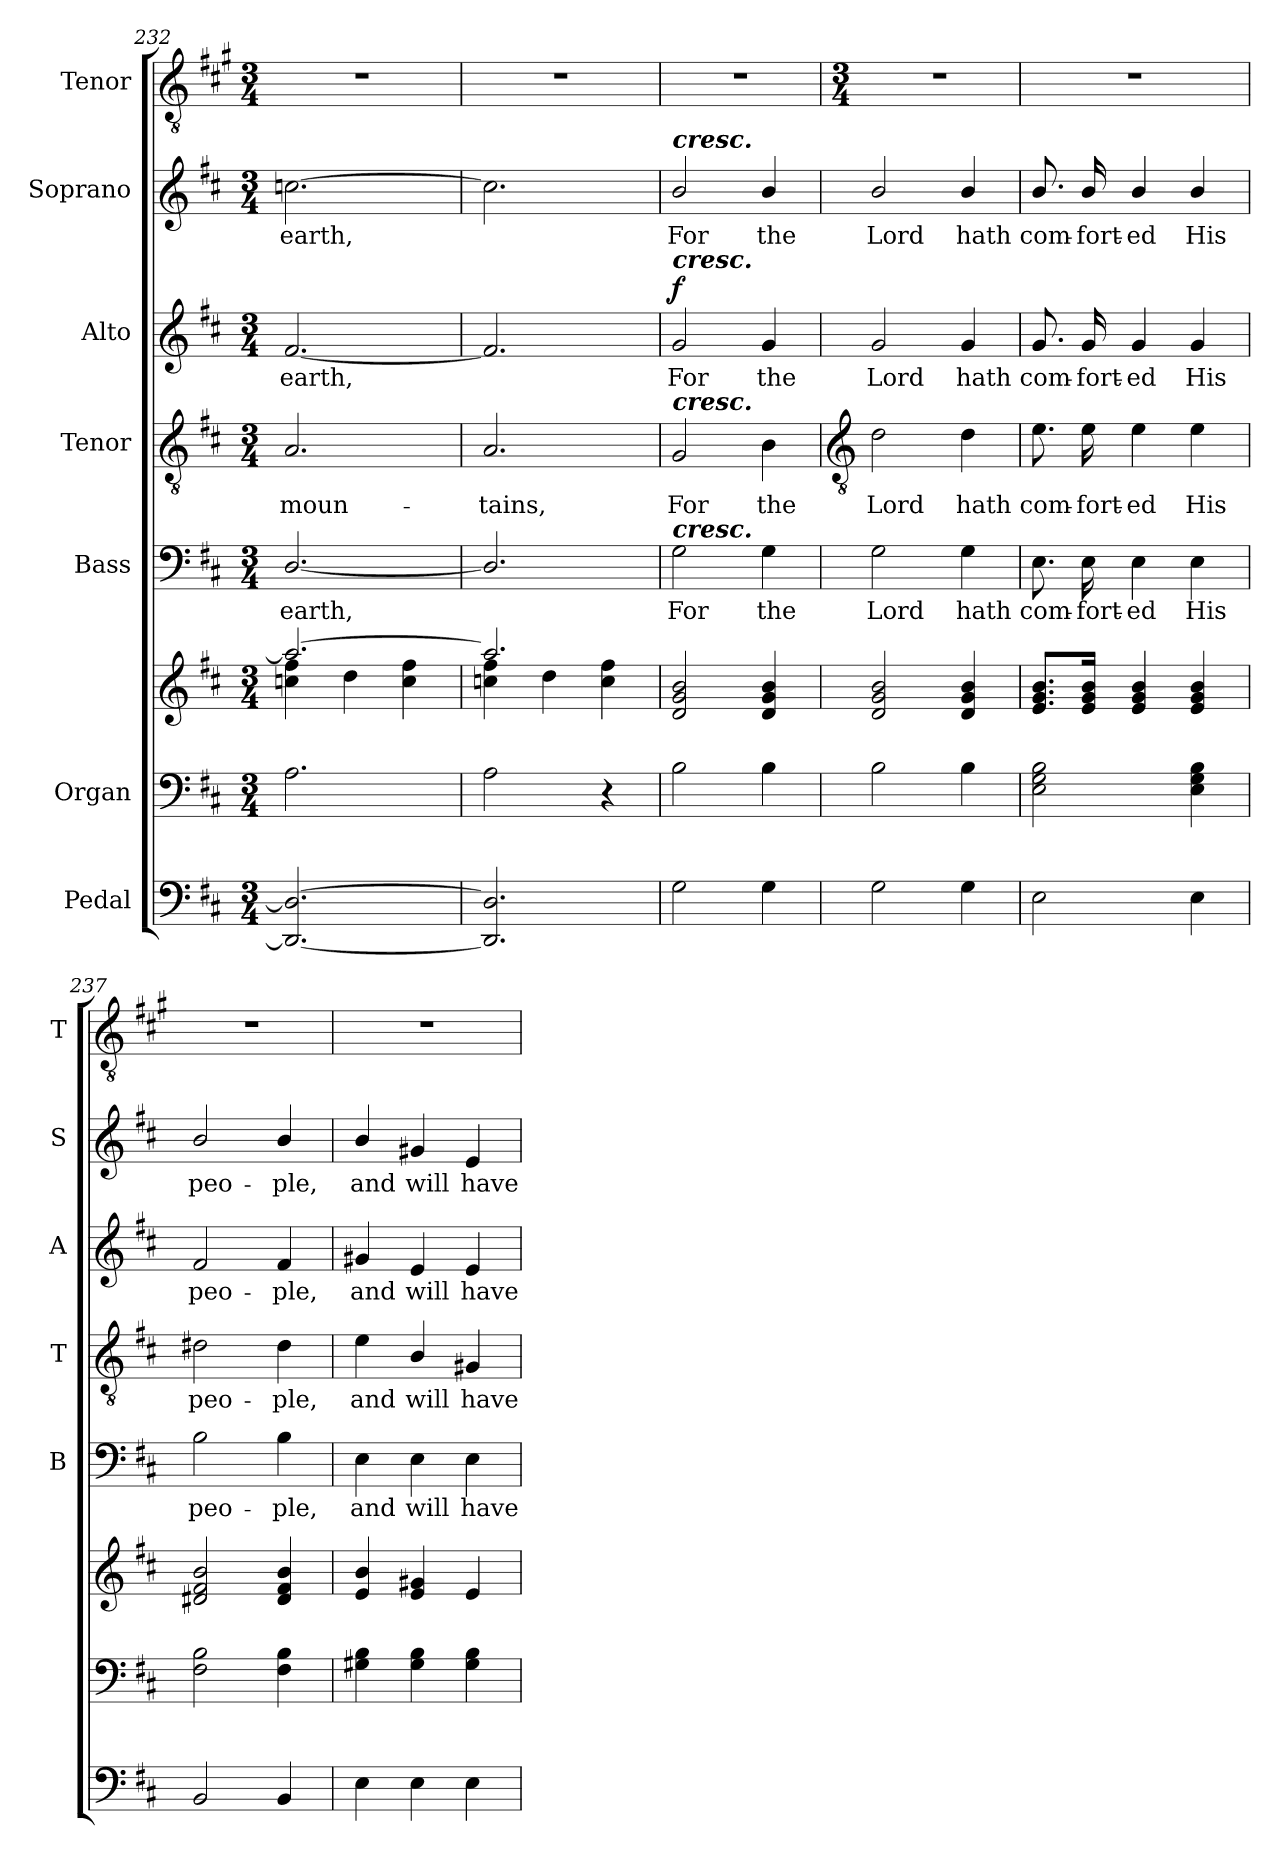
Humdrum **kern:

**kern	**kern	**kern	**kern	**text	**kern	**text	**kern	**text	**dynam	**kern	**text	**kern
*part7	*part6	*part6	*part5	*part5	*part4	*part4	*part3	*part3	*part3	*part2	*part2	*part1
*staff8	*staff7	*staff6	*staff5	*staff5	*staff4	*staff4	*staff3	*staff3	*staff3	*staff2	*staff2	*staff1
*I"Pedal	*I"Organ	*	*I"Bass	*	*I"Tenor	*	*I"Alto	*	*	*I"Soprano	*	*I"Tenor
*	*	*	*I'B	*	*I'T	*	*I'A	*	*	*I'S	*	*I'T
*clefF4	*clefF4	*clefG2	*clefF4	*	*clefGv2	*	*clefG2	*	*	*clefG2	*	*clefGv2
*k[f#c#]	*k[f#c#]	*k[f#c#]	*k[f#c#]	*	*k[f#c#]	*	*k[f#c#]	*	*	*k[f#c#]	*	*k[f#c#g#]
*D:	*D:	*D:	*D:	*	*D:	*	*D:	*	*	*D:	*	*A:
*M3/4	*M3/4	*M3/4	*M3/4	*	*M3/4	*	*M3/4	*	*	*M3/4	*	*M3/4
=232	=232	=232	=232	=232	=232	=232	=232	=232	=232	=232	=232	=232
*	*	*^	*	*	*	*	*	*	*	*	*	*
!	!	!	!	!	!LO:LY:b	!	!LO:LY:b	!	!LO:LY:b	!	!	!LO:LY:b	!
2.DD_ 2.D_	2.A	2.aa/_	4ccn\ 4ff#\	[2.D/	earth,	2.A	moun-	[2.f#	earth,	.	[2.ccn	earth,	2.r
.	.	.	4dd\	.	.	.	.	.	.	.	.	.	.
.	.	.	4cc\ 4ff#\	.	.	.	.	.	.	.	.	.	.
=233	=233	=233	=233	=233	=233	=233	=233	=233	=233	=233	=233	=233	=233
!	!	!	!	!	!	!	!LO:LY:b	!	!	!	!	!	!
2.DD] 2.D]	2A	2.aa/]	4ccn\ 4ff#\	2.D/]	.	2.A	-tains,	2.f#]	.	.	2.cc]	.	2.r
.	.	.	4dd\	.	.	.	.	.	.	.	.	.	.
.	4r	.	4cc\ 4ff#\	.	.	.	.	.	.	.	.	.	.
=234	=234	=234	=234	=234	=234	=234	=234	=234	=234	=234	=234	=234	=234
!	!	!	!	!	!	!	!	!	!	!	!LO:TX:a:Bi:t=cresc.	!	!
!	!	!	!	!	!	!	!	!LO:TX:a:Bi:t=cresc.	!	!	!	!	!
!	!	!	!	!	!	!LO:TX:a:Bi:t=cresc.	!	!	!	!	!	!	!
!	!	!	!	!LO:TX:a:Bi:t=cresc.	!	!	!	!	!	!	!	!	!
!	!	!	!LO:N:vis=1	!	!LO:LY:b	!	!LO:LY:b	!	!LO:LY:b	!LO:DY:b	!	!LO:LY:b	!
2G	2B	2d/ 2g/ 2b/	2.ryy	2G	For	2G	For	2g	For	f	2b/	For	2.r
!	!	!	!	!	!LO:LY:b	!	!LO:LY:b	!	!LO:LY:b	!	!	!LO:LY:b	!
4G	4B	4d/ 4g/ 4b/	.	4G	the	4B	the	4g	the	.	4b/	the	.
!!LO:LB:g=z
=235	=235	=235	=235	=235	=235	=235	=235	=235	=235	=235	=235	=235	=235
*	*	*	*	*	*	*clefGv2	*	*	*	*	*	*	*
*	*	*	*	*	*	*	*	*	*	*	*	*	*M3/4
!	!	!	!LO:N:vis=1	!	!LO:LY:b	!	!LO:LY:b	!	!LO:LY:b	!	!	!LO:LY:b	!
2G	2B	2d/ 2g/ 2b/	2.ryy	2G	Lord	2d	Lord	2g	Lord	.	2b/	Lord	2.r
!	!	!	!	!	!LO:LY:b	!	!LO:LY:b	!	!LO:LY:b	!	!	!LO:LY:b	!
4G	4B	4d/ 4g/ 4b/	.	4G	hath	4d	hath	4g	hath	.	4b/	hath	.
=236	=236	=236	=236	=236	=236	=236	=236	=236	=236	=236	=236	=236	=236
!	!	!	!LO:N:vis=1	!	!LO:LY:b	!	!LO:LY:b	!	!LO:LY:b	!	!	!LO:LY:b	!
2E	2E 2G 2B	8.e/ 8.g/ 8.b/L	2.ryy	8.E	com-	8.e	com-	8.g	com-	.	8.b/	com-	2.r
!	!	!	!	!	!LO:LY:b	!	!LO:LY:b	!	!LO:LY:b	!	!	!LO:LY:b	!
.	.	16e/ 16g/ 16b/J	.	16E	-fort-	16e	-fort-	16g	-fort-	.	16b/	-fort-	.
!	!	!	!	!	!LO:LY:b	!	!LO:LY:b	!	!LO:LY:b	!	!	!LO:LY:b	!
.	.	4e/ 4g/ 4b/	.	4E	-ed	4e	-ed	4g	-ed	.	4b/	-ed	.
!	!	!	!	!	!LO:LY:b	!	!LO:LY:b	!	!LO:LY:b	!	!	!LO:LY:b	!
4E	4E 4G 4B	4e/ 4g/ 4b/	.	4E	His	4e	His	4g	His	.	4b/	His	.
=237	=237	=237	=237	=237	=237	=237	=237	=237	=237	=237	=237	=237	=237
!	!	!	!LO:N:vis=1	!	!LO:LY:b	!	!LO:LY:b	!	!LO:LY:b	!	!	!LO:LY:b	!
2BB	2F# 2B	2d#X/ 2f#/ 2b/	2.ryy	2B	peo-	2d#X	peo-	2f#	peo-	.	2b/	peo-	2.r
!	!	!	!	!	!LO:LY:b	!	!LO:LY:b	!	!LO:LY:b	!	!	!LO:LY:b	!
4BB	4F# 4B	4d#/ 4f#/ 4b/	.	4B	-ple,	4d#	-ple,	4f#	-ple,	.	4b/	-ple,	.
=238	=238	=238	=238	=238	=238	=238	=238	=238	=238	=238	=238	=238	=238
!	!	!	!LO:N:vis=1	!	!LO:LY:b	!	!LO:LY:b	!	!LO:LY:b	!	!	!LO:LY:b	!
4E	4G#X 4B	4e/ 4b/	2.ryy	4E	and	4e	and	4g#X	and	.	4b/	and	2.r
!	!	!	!	!	!LO:LY:b	!	!LO:LY:b	!	!LO:LY:b	!	!	!LO:LY:b	!
4E	4G# 4B	4e/ 4g#X/	.	4E	will	4B/	will	4e	will	.	4g#X	will	.
!	!	!	!	!	!LO:LY:b	!	!LO:LY:b	!	!LO:LY:b	!	!	!LO:LY:b	!
4E	4G# 4B	4e/	.	4E	have	4G#X	have	4e	have	.	4e	have	.
*	*	*v	*v	*	*	*	*	*	*	*	*	*	*
=	=	=	=	=	=	=	=	=	=	=	=	=
*-	*-	*-	*-	*-	*-	*-	*-	*-	*-	*-	*-	*-
